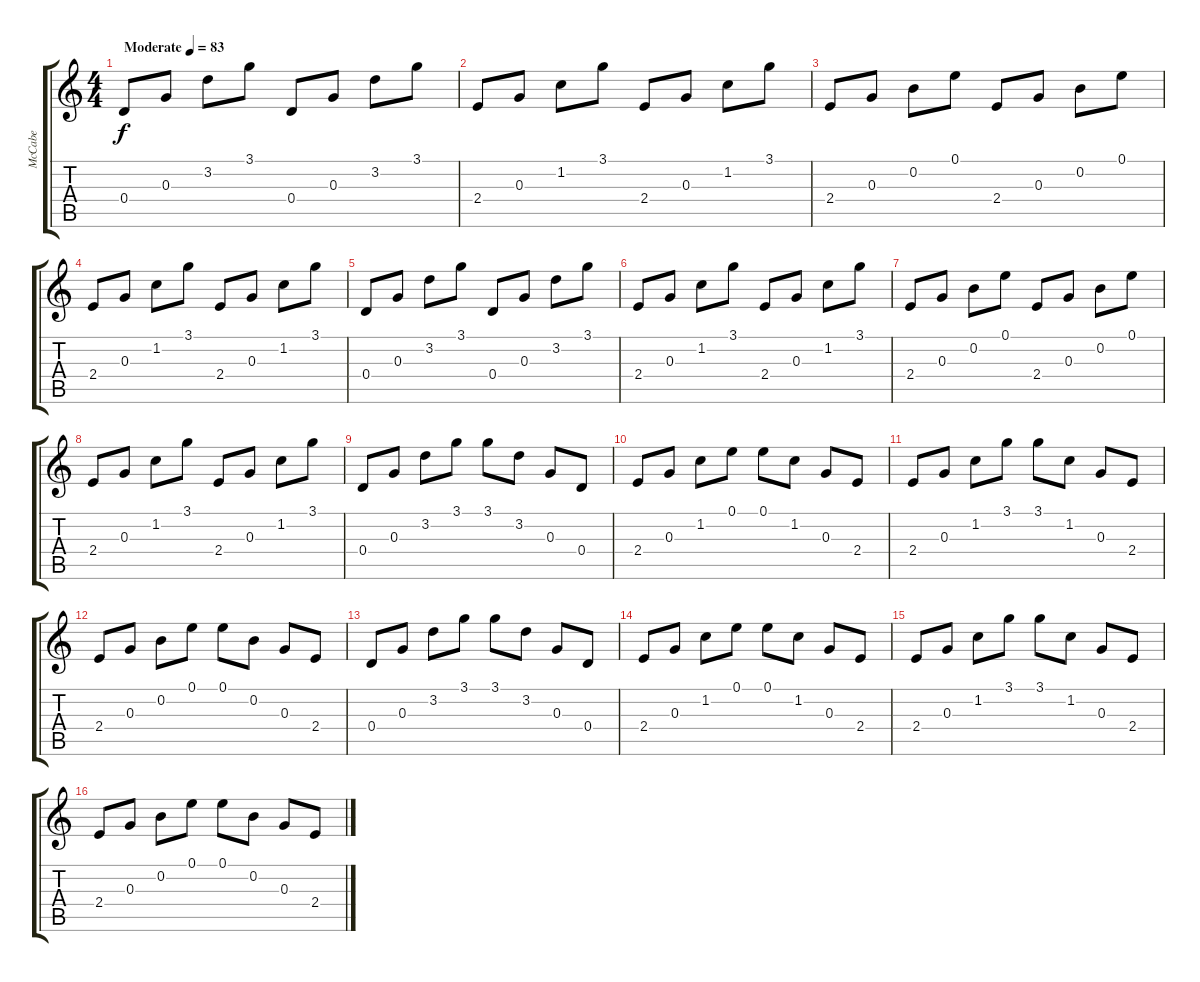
\track ("McCabe" "McCabe") {instrument acousticguitarsteel}
\staff {score tabs}
\tuning (E4 B3 G3 D3 A2 E2) {hide}
\ts (4 4)
\tempo (83 "Moderate")
\clef g2
\ks c
0.4.8{dy f instrument acousticguitarsteel} 0.3.8 3.2.8 3.1.8 0.4.8 0.3.8 3.2.8 3.1.8 |
2.4.8 0.3.8 1.2.8 3.1.8 2.4.8 0.3.8 1.2.8 3.1.8 |
2.4.8 0.3.8 0.2.8 0.1.8 2.4.8 0.3.8 0.2.8 0.1.8 |
2.4.8 0.3.8 1.2.8 3.1.8 2.4.8 0.3.8 1.2.8 3.1.8 |
0.4.8 0.3.8 3.2.8 3.1.8 0.4.8 0.3.8 3.2.8 3.1.8 |
2.4.8 0.3.8 1.2.8 3.1.8 2.4.8 0.3.8 1.2.8 3.1.8 |
2.4.8 0.3.8 0.2.8 0.1.8 2.4.8 0.3.8 0.2.8 0.1.8 |
2.4.8 0.3.8 1.2.8 3.1.8 2.4.8 0.3.8 1.2.8 3.1.8 |
0.4.8 0.3.8 3.2.8 3.1.8 3.1.8 3.2.8 0.3.8 0.4.8 |
2.4.8 0.3.8 1.2.8 0.1.8 0.1.8 1.2.8 0.3.8 2.4.8 |
2.4.8 0.3.8 1.2.8 3.1.8 3.1.8 1.2.8 0.3.8 2.4.8 |
2.4.8 0.3.8 0.2.8 0.1.8 0.1.8 0.2.8 0.3.8 2.4.8 |
0.4.8 0.3.8 3.2.8 3.1.8 3.1.8 3.2.8 0.3.8 0.4.8 |
2.4.8 0.3.8 1.2.8 0.1.8 0.1.8 1.2.8 0.3.8 2.4.8 |
2.4.8 0.3.8 1.2.8 3.1.8 3.1.8 1.2.8 0.3.8 2.4.8 |
2.4.8 0.3.8 0.2.8 0.1.8 0.1.8 0.2.8 0.3.8 2.4.8
